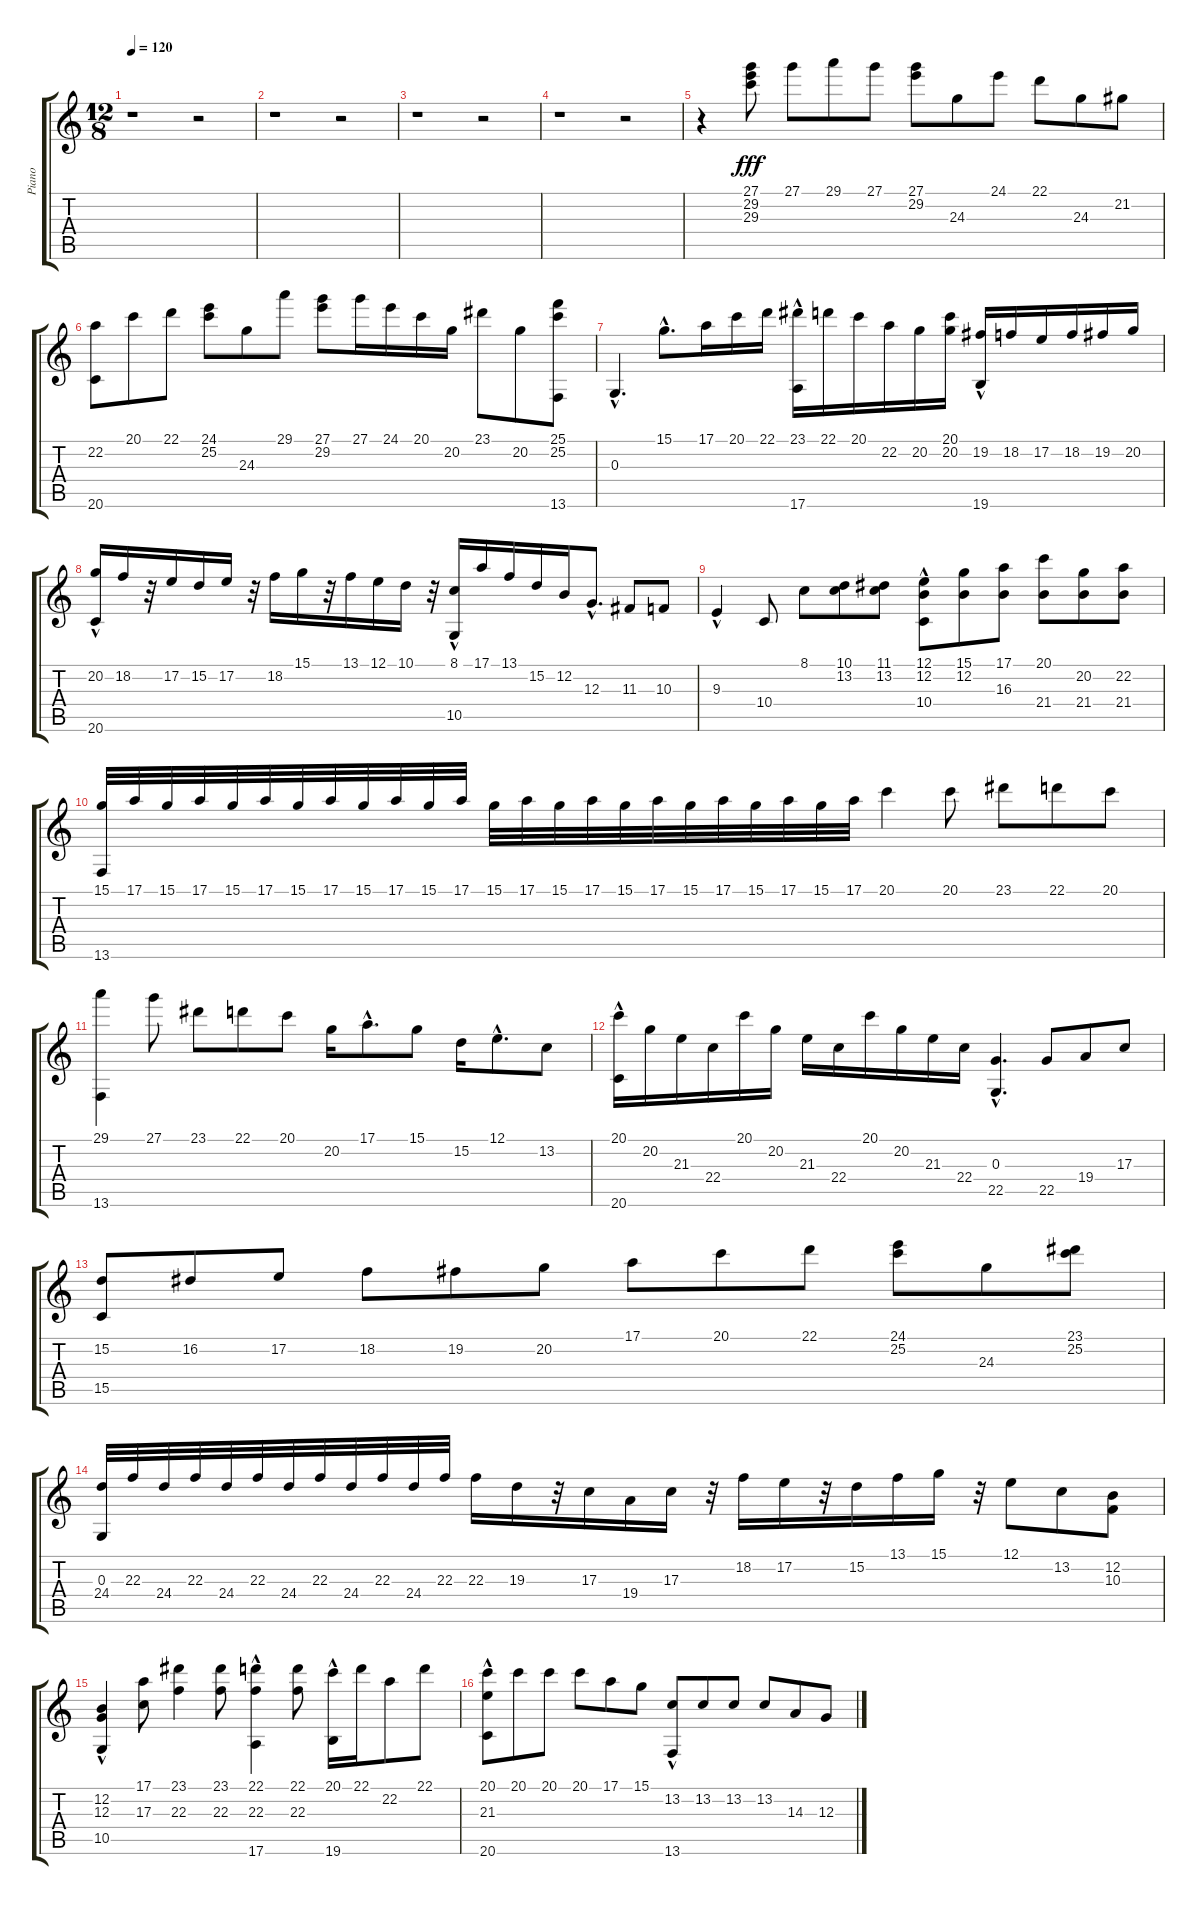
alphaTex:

\track ("Piano" "Piano") {instrument acousticgrandpiano}
\staff {score tabs}
\tuning (E4 B3 G3 D3 A2 E2) {hide}
\ts (12 8)
\tempo 120
\clef g2
\ks c
r.1{dy fff} r.2 |
r.1 r.2 |
r.1 r.2 |
r.1 r.2 |
r.4 (27.1 29.2 29.3).8 27.1.8 29.1.8 27.1.8 (27.1 29.2).8 24.3.8 24.1.8 22.1.8 24.3.8 21.2.8 |
(22.2 20.6).8 20.1.8 22.1.8 (24.1 25.2).8 24.3.8 29.1.8 (27.1 29.2).8 27.1.16 24.1.16 20.1.16 20.2.16 23.1.8 20.2.8 (25.1 25.2 13.6).8 |
0.3{hac}.4{d} 15.1{hac}.8{d} 17.1.16 20.1.16 22.1.16 (23.1 17.6{hac}).16 22.1.16 20.1.16 22.2.16 20.2.16 (20.1 20.2).16 (19.2 19.6{hac}).16 18.2.16 17.2.16 18.2.16 19.2.16 20.2.16 |
(20.2 20.6{hac}).16 18.2.16 r.32 17.2.16 15.2.16 17.2.16 r.32 18.2.16 15.1.16 r.32 13.1.16 12.1.16 10.1.16 r.32 (8.1 10.5{hac}).16 17.1.16 13.1.16 15.2.16 12.2.16 12.3{hac}.8{d} 11.3.8 10.3.8 |
9.3{hac}.4 10.4.8 8.1.8 (10.1 13.2).8 (11.1 13.2).8 (12.1 12.2 10.4{hac}).8 (15.1 12.2).8 (17.1 16.3).8 (20.1 21.4).8 (20.2 21.4).8 (22.2 21.4).8 |
(15.1 13.6).32 17.1.32 15.1.32 17.1.32 15.1.32 17.1.32 15.1.32 17.1.32 15.1.32 17.1.32 15.1.32 17.1.32 15.1.32 17.1.32 15.1.32 17.1.32 15.1.32 17.1.32 15.1.32 17.1.32 15.1.32 17.1.32 15.1.32 17.1.32 20.1.4 20.1.8 23.1.8 22.1.8 20.1.8 |
(29.1 13.6).4 27.1.8 23.1.8 22.1.8 20.1.8 20.2.16 17.1{hac}.8{d} 15.1.8 15.2.16 12.1{hac}.8{d} 13.2.8 |
(20.1 20.6{hac}).16 20.2.16 21.3.16 22.4.16 20.1.16 20.2.16 21.3.16 22.4.16 20.1.16 20.2.16 21.3.16 22.4.16 (0.3{hac} 22.5{hac}).4{d} 22.5.8 19.4.8 17.3.8 |
(15.2 15.5).8 16.2.8 17.2.8 18.2.8 19.2.8 20.2.8 17.1.8 20.1.8 22.1.8 (24.1 25.2).8 24.3.8 (23.1 25.2).8 |
(0.3 24.4).32 22.3.32 24.4.32 22.3.32 24.4.32 22.3.32 24.4.32 22.3.32 24.4.32 22.3.32 24.4.32 22.3.32 22.3.16 19.3.16 r.32 17.3.16 19.4.16 17.3.16 r.32 18.2.16 17.2.16 r.32 15.2.16 13.1.16 15.1.16 r.32 12.1.8 13.2.8 (12.2 10.3).8 |
(12.2 12.3 10.5{hac}).4 (17.1 17.3).8 (23.1 22.3).4 (23.1 22.3).8 (22.1 22.3 17.6{hac}).4 (22.1 22.3).8 (20.1 19.6{hac}).16 22.1.16 22.2.8 22.1.8 |
(20.1 21.3 20.6{hac}).8 20.1.8 20.1.8 20.1.8 17.1.8 15.1.8 (13.2 13.6{hac}).8 13.2.8 13.2.8 13.2.8 14.3.8 12.3.8
